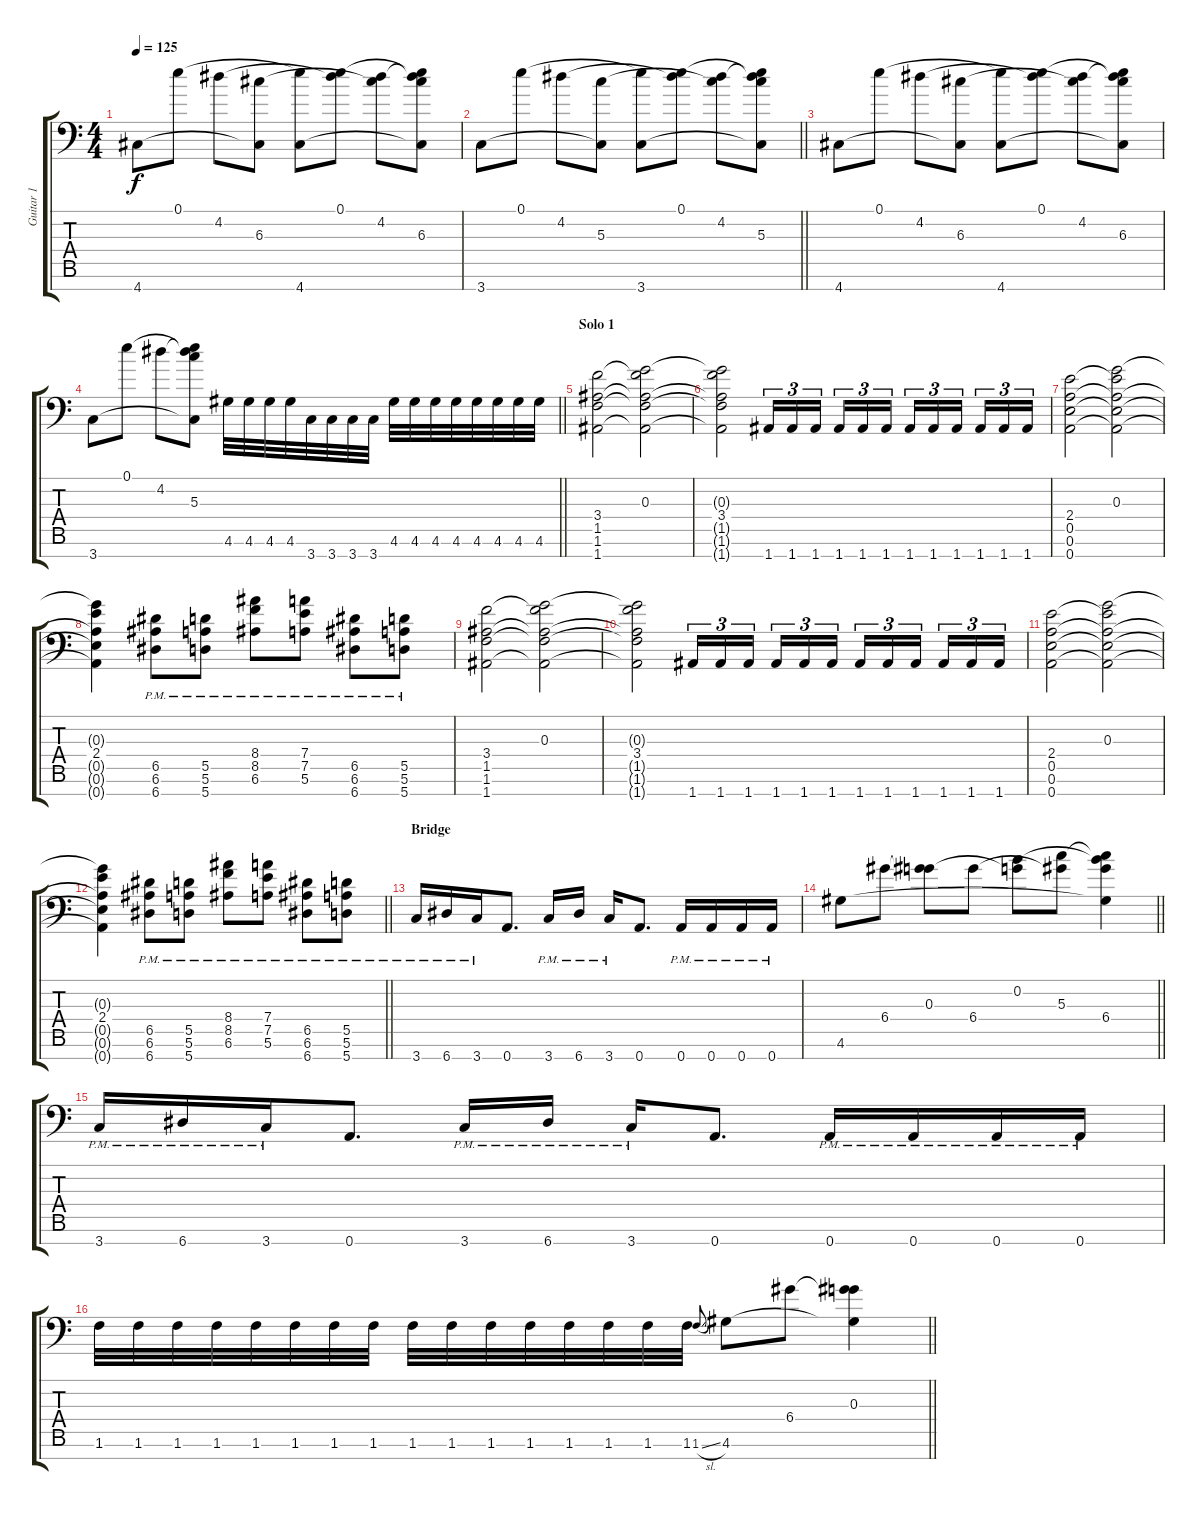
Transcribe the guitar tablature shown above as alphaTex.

\track ("Guitar 1" "Guitar 1") {instrument overdrivenguitar}
\staff {score tabs}
\tuning (E4 B3 G3 D3 A2 E2 A1) {hide}
\ts (4 4)
\tempo 125
\clef f4
\ks c
4.7.8{dy f} 0.1.8 4.2.8 (6.3 4.7{t}).8 (0.1{t} 4.7).8 (0.1 4.2{t}).8 (4.2 6.3{t}).8 (0.1{t} 4.2{t} 6.3 4.7{t}).8 |
\barLineRight lightlight
3.7.8 0.1.8 4.2.8 (5.3 3.7{t}).8 (0.1{t} 3.7).8 (0.1 4.2{t}).8 (4.2 5.3{t}).8 (0.1{t} 4.2{t} 5.3 3.7{t}).8 |
4.7.8 0.1.8 4.2.8 (6.3 4.7{t}).8 (0.1{t} 4.7).8 (0.1 4.2{t}).8 (4.2 6.3{t}).8 (0.1{t} 4.2{t} 6.3 4.7{t}).8 |
\barLineRight lightlight
3.7.8 0.1.8 4.2.8 (0.1{t} 4.2{t} 5.3 3.7{t}).8 4.6.32 4.6.32 4.6.32 4.6.32 3.7.32 3.7.32 3.7.32 3.7.32 4.6.32 4.6.32 4.6.32 4.6.32 4.6.32 4.6.32 4.6.32 4.6.32 |
\section ("" "Solo 1")
(3.4 1.5 1.6 1.7).2{volume 12} (0.3 3.4{t} 1.5{t} 1.6{t} 1.7{t}).2 |
(0.3{t} 3.4 1.5{t} 1.6{t} 1.7{t}).2 1.7.16{tu (3 2)} 1.7.16{tu (3 2)} 1.7.16{tu (3 2) beam splitsecondary} 1.7.16{tu (3 2)} 1.7.16{tu (3 2)} 1.7.16{tu (3 2)} 1.7.16{tu (3 2)} 1.7.16{tu (3 2)} 1.7.16{tu (3 2) beam splitsecondary} 1.7.16{tu (3 2)} 1.7.16{tu (3 2)} 1.7.16{tu (3 2)} |
(2.4 0.5 0.6 0.7).2 (0.3 2.4{t} 0.5{t} 0.6{t} 0.7{t}).2 |
(0.3{t} 2.4 0.5{t} 0.6{t} 0.7{t}).4 (6.5{pm} 6.6{pm} 6.7{pm}).8 (5.5{pm} 5.6{pm} 5.7{pm}).8 (8.4{pm} 8.5{pm} 6.6{pm}).8 (7.4{pm} 7.5{pm} 5.6{pm}).8 (6.5{pm} 6.6{pm} 6.7{pm}).8 (5.5{pm} 5.6{pm} 5.7{pm}).8 |
(3.4 1.5 1.6 1.7).2 (0.3 3.4{t} 1.5{t} 1.6{t} 1.7{t}).2 |
(0.3{t} 3.4 1.5{t} 1.6{t} 1.7{t}).2 1.7.16{tu (3 2)} 1.7.16{tu (3 2)} 1.7.16{tu (3 2) beam splitsecondary} 1.7.16{tu (3 2)} 1.7.16{tu (3 2)} 1.7.16{tu (3 2)} 1.7.16{tu (3 2)} 1.7.16{tu (3 2)} 1.7.16{tu (3 2) beam splitsecondary} 1.7.16{tu (3 2)} 1.7.16{tu (3 2)} 1.7.16{tu (3 2)} |
(2.4 0.5 0.6 0.7).2 (0.3 2.4{t} 0.5{t} 0.6{t} 0.7{t}).2 |
\barLineRight lightlight
(0.3{t} 2.4 0.5{t} 0.6{t} 0.7{t}).4 (6.5{pm} 6.6{pm} 6.7{pm}).8 (5.5{pm} 5.6{pm} 5.7{pm}).8 (8.4{pm} 8.5{pm} 6.6{pm}).8 (7.4{pm} 7.5{pm} 5.6{pm}).8 (6.5{pm} 6.6{pm} 6.7{pm}).8 (5.5{pm} 5.6{pm} 5.7{pm}).8 |
\section ("" "Bridge")
3.7{pm}.16{volume 14} 6.7{pm}.16 3.7{pm}.16 0.7.8{d} 3.7{pm}.16 6.7{pm}.16 3.7{pm}.16 0.7.8{d} 0.7{pm}.16 0.7{pm}.16 0.7{pm}.16 0.7{pm}.16 |
\barLineRight lightlight
4.6.8 6.4.8 (0.3 6.4{t}).8 6.4.8 (0.2 0.3{t}).8 (5.3 6.4{t}).8 (0.2{t} 5.3{t} 6.4 4.6{t}).4 |
3.7{pm}.16 6.7{pm}.16 3.7{pm}.16 0.7.8{d} 3.7{pm}.16 6.7{pm}.16 3.7{pm}.16 0.7.8{d} 0.7{pm}.16 0.7{pm}.16 0.7{pm}.16 0.7{pm}.16 |
\barLineRight lightlight
1.6.32 1.6.32 1.6.32 1.6.32 1.6.32 1.6.32 1.6.32 1.6.32 1.6.32 1.6.32 1.6.32 1.6.32 1.6.32 1.6.32 1.6.32 1.6.32 1.6{sl}.8{gr onbeat} 4.6.8 6.4.8 (0.3 6.4{t} 4.6{t}).4
